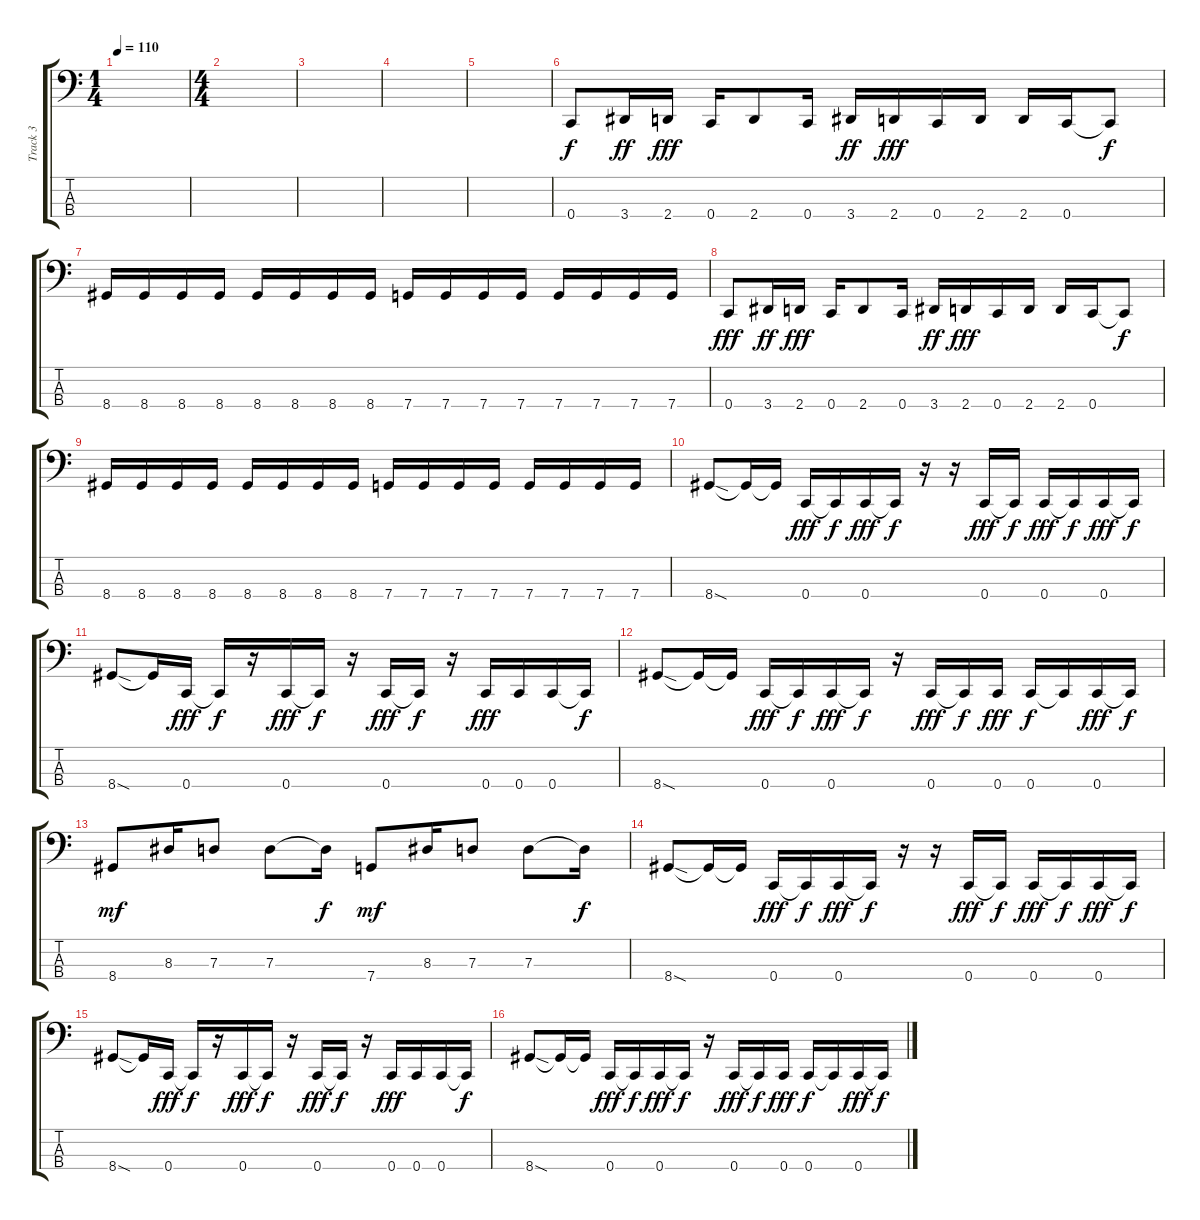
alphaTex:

\track ("Track 3" "Track 3") {instrument electricbassfinger}
\staff {score tabs}
\tuning (F2 C2 G1 C1) {hide}
\ts (1 4)
\tempo 110
\clef f4
\ks c
|
\ts (4 4)
|
|
|
|
0.4.8 3.4.16{dy ff} 2.4.16{dy fff} 0.4.16 2.4.8 0.4.16 3.4.16{dy ff} 2.4.16{dy fff} 0.4.16 2.4.16 2.4.16 0.4.16 0.4{t}.8{dy f} |
8.4.16 8.4.16 8.4.16 8.4.16 8.4.16 8.4.16 8.4.16 8.4.16 7.4.16 7.4.16 7.4.16 7.4.16 7.4.16 7.4.16 7.4.16 7.4.16 |
0.4.8{dy fff} 3.4.16{dy ff} 2.4.16{dy fff} 0.4.16 2.4.8 0.4.16 3.4.16{dy ff} 2.4.16{dy fff} 0.4.16 2.4.16 2.4.16 0.4.16 0.4{t}.8{dy f} |
8.4.16 8.4.16 8.4.16 8.4.16 8.4.16 8.4.16 8.4.16 8.4.16 7.4.16 7.4.16 7.4.16 7.4.16 7.4.16 7.4.16 7.4.16 7.4.16 |
8.4{sod}.8 8.4{t}.16 8.4{t}.16 0.4.16{dy fff} 0.4{t}.16{dy f} 0.4.16{dy fff} 0.4{t}.16{dy f} r.16 r.16 0.4.16{dy fff} 0.4{t}.16{dy f} 0.4.16{dy fff} 0.4{t}.16{dy f} 0.4.16{dy fff} 0.4{t}.16{dy f} |
8.4{sod}.8 8.4{t}.16 0.4.16{dy fff} 0.4{t}.16{dy f} r.16 0.4.16{dy fff} 0.4{t}.16{dy f} r.16 0.4.16{dy fff} 0.4{t}.16{dy f} r.16 0.4.16{dy fff} 0.4.16 0.4.16 0.4{t}.16{dy f} |
8.4{sod}.8 8.4{t}.16 8.4{t}.16 0.4.16{dy fff} 0.4{t}.16{dy f} 0.4.16{dy fff} 0.4{t}.16{dy f} r.16 0.4.16{dy fff} 0.4{t}.16{dy f} 0.4.16{dy fff} 0.4.16{dy f} 0.4{t}.16 0.4.16{dy fff} 0.4{t}.16{dy f} |
8.4.8{dy mf} 8.3.16 7.3.8 7.3.8 7.3{t}.16{dy f} 7.4.8{dy mf} 8.3.16 7.3.8 7.3.8 7.3{t}.16{dy f} |
8.4{sod}.8 8.4{t}.16 8.4{t}.16 0.4.16{dy fff} 0.4{t}.16{dy f} 0.4.16{dy fff} 0.4{t}.16{dy f} r.16 r.16 0.4.16{dy fff} 0.4{t}.16{dy f} 0.4.16{dy fff} 0.4{t}.16{dy f} 0.4.16{dy fff} 0.4{t}.16{dy f} |
8.4{sod}.8 8.4{t}.16 0.4.16{dy fff} 0.4{t}.16{dy f} r.16 0.4.16{dy fff} 0.4{t}.16{dy f} r.16 0.4.16{dy fff} 0.4{t}.16{dy f} r.16 0.4.16{dy fff} 0.4.16 0.4.16 0.4{t}.16{dy f} |
8.4{sod}.8 8.4{t}.16 8.4{t}.16 0.4.16{dy fff} 0.4{t}.16{dy f} 0.4.16{dy fff} 0.4{t}.16{dy f} r.16 0.4.16{dy fff} 0.4{t}.16{dy f} 0.4.16{dy fff} 0.4.16{dy f} 0.4{t}.16 0.4.16{dy fff} 0.4{t}.16{dy f}
